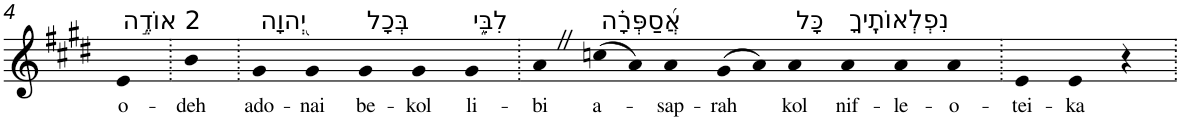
**kern	**text
*part1	*part1
*staff1	*staff1
*I"Piano	*
*I'Pno	*
!!LO:PB:g=z
*clefG2	*
*k[f#c#g#d#]	*
*E:	*
=4	=4
!LO:TX:a:t=2 אוֹדֶ֣ה	!
!	!LO:LY:b
4e	o-
=5.	=5.
!	!LO:LY:b
4b	-deh
=6.	=6.
!LO:TX:a:t=יְ֭הוָה	!
!	!LO:LY:b
4g#	ado-
!	!LO:LY:b
4g#	-nai
!LO:TX:a:t=בְּכָל	!
!	!LO:LY:b
4g#	be-
!	!LO:LY:b
4g#	-kol
!LO:TX:a:t=לִבִּ֑י	!
!	!LO:LY:b
4g#	li-
=7.	=7.
!	!LO:LY:b
4aZ	-bi
!LO:TX:a:t=אֲ֝סַפְּרָ֗ה	!
!	!LO:LY:b
(>8ccn	a-
8a)	.
!	!LO:LY:b
4a	-sap-
!	!LO:LY:b
(>8g#	-rah
8a)	.
!LO:TX:a:t=כָּל	!
!	!LO:LY:b
4a	kol
!LO:TX:a:t=נִפְלְאוֹתֶֽיךָ	!
!	!LO:LY:b
4a	nif-
!	!LO:LY:b
4a	-le-
!	!LO:LY:b
4a	-o-
=8.	=8.
!	!LO:LY:b
4e	-tei-
!	!LO:LY:b
4e	-ka
4r	.
=.	=.
*-	*-
